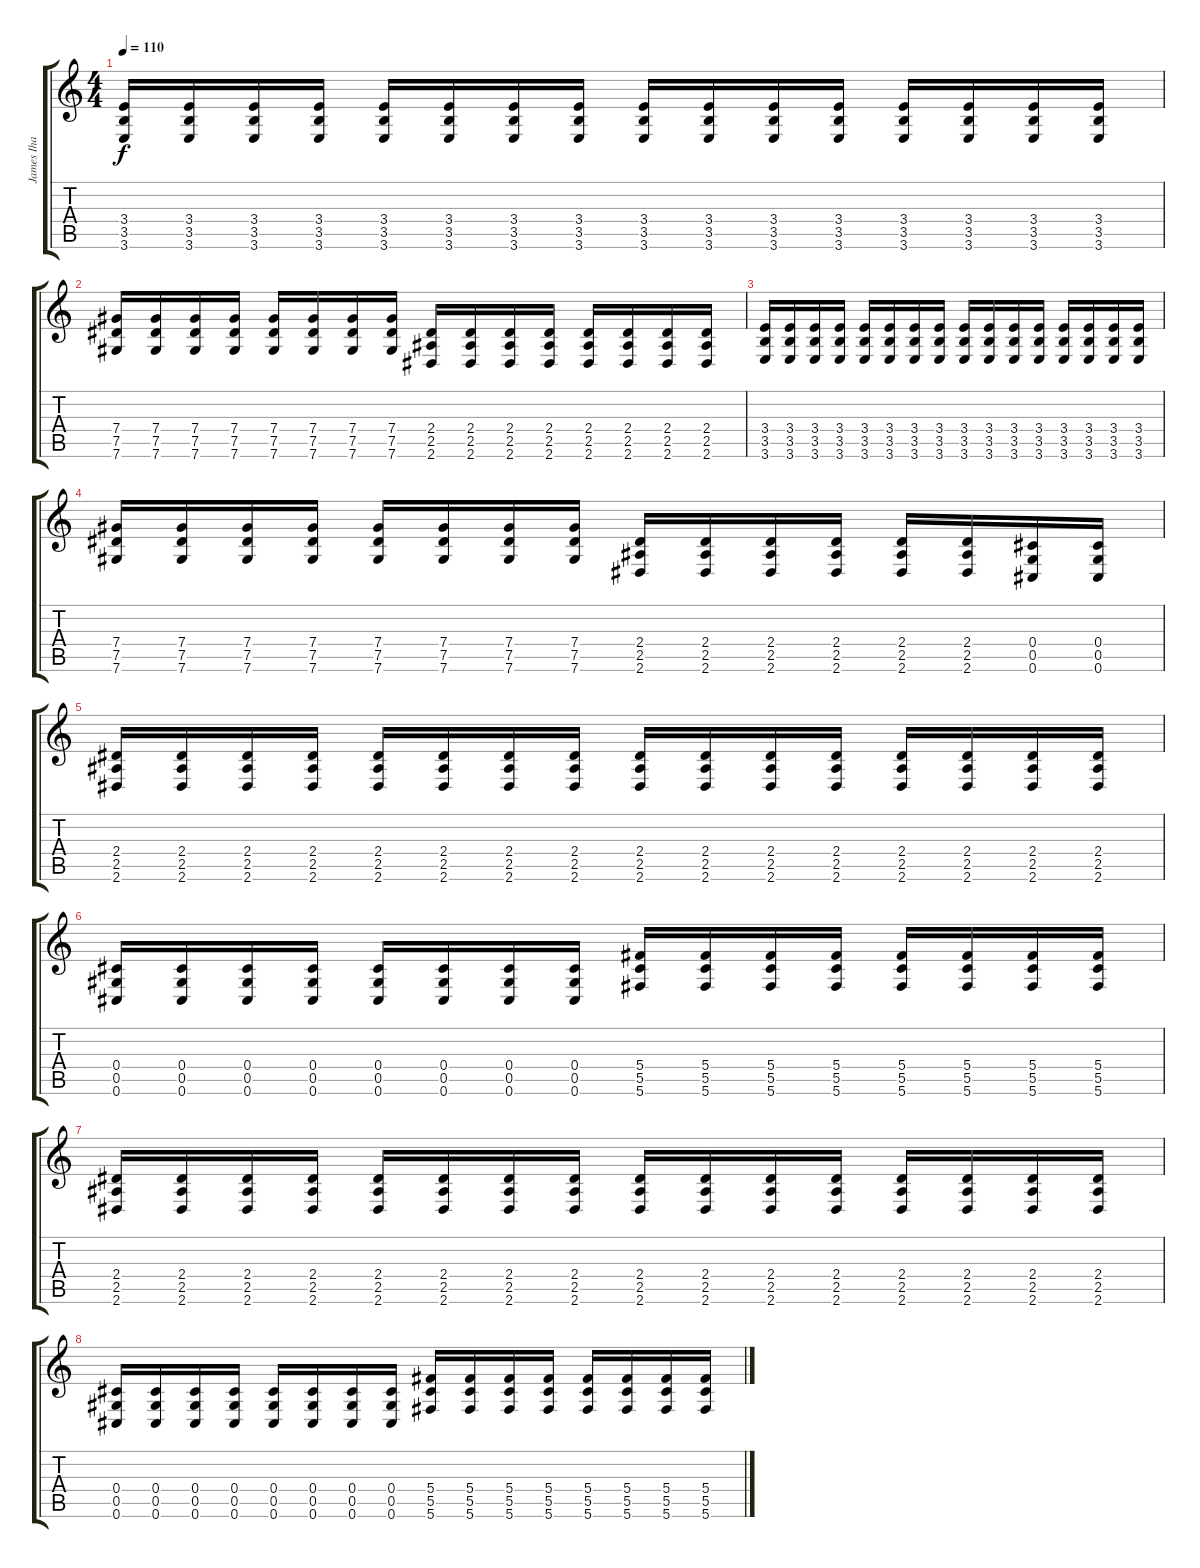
\track ("James Iha" "James Iha") {instrument distortionguitar}
\staff {score tabs}
\tuning (Eb4 Bb3 Gb3 Db3 Ab2 Db2) {hide}
\ts (4 4)
\tempo 110
\clef g2
\ks c
(3.4 3.5 3.6).16{dy f} (3.4 3.5 3.6).16 (3.4 3.5 3.6).16 (3.4 3.5 3.6).16 (3.4 3.5 3.6).16 (3.4 3.5 3.6).16 (3.4 3.5 3.6).16 (3.4 3.5 3.6).16 (3.4 3.5 3.6).16 (3.4 3.5 3.6).16 (3.4 3.5 3.6).16 (3.4 3.5 3.6).16 (3.4 3.5 3.6).16 (3.4 3.5 3.6).16 (3.4 3.5 3.6).16 (3.4 3.5 3.6).16 |
(7.4 7.5 7.6).16 (7.4 7.5 7.6).16 (7.4 7.5 7.6).16 (7.4 7.5 7.6).16 (7.4 7.5 7.6).16 (7.4 7.5 7.6).16 (7.4 7.5 7.6).16 (7.4 7.5 7.6).16 (2.4 2.5 2.6).16 (2.4 2.5 2.6).16 (2.4 2.5 2.6).16 (2.4 2.5 2.6).16 (2.4 2.5 2.6).16 (2.4 2.5 2.6).16 (2.4 2.5 2.6).16 (2.4 2.5 2.6).16 |
(3.4 3.5 3.6).16 (3.4 3.5 3.6).16 (3.4 3.5 3.6).16 (3.4 3.5 3.6).16 (3.4 3.5 3.6).16 (3.4 3.5 3.6).16 (3.4 3.5 3.6).16 (3.4 3.5 3.6).16 (3.4 3.5 3.6).16 (3.4 3.5 3.6).16 (3.4 3.5 3.6).16 (3.4 3.5 3.6).16 (3.4 3.5 3.6).16 (3.4 3.5 3.6).16 (3.4 3.5 3.6).16 (3.4 3.5 3.6).16 |
(7.4 7.5 7.6).16 (7.4 7.5 7.6).16 (7.4 7.5 7.6).16 (7.4 7.5 7.6).16 (7.4 7.5 7.6).16 (7.4 7.5 7.6).16 (7.4 7.5 7.6).16 (7.4 7.5 7.6).16 (2.4 2.5 2.6).16 (2.4 2.5 2.6).16 (2.4 2.5 2.6).16 (2.4 2.5 2.6).16 (2.4 2.5 2.6).16 (2.4 2.5 2.6).16 (0.4 0.5 0.6).16 (0.4 0.5 0.6).16 |
(2.4 2.5 2.6).16 (2.4 2.5 2.6).16 (2.4 2.5 2.6).16 (2.4 2.5 2.6).16 (2.4 2.5 2.6).16 (2.4 2.5 2.6).16 (2.4 2.5 2.6).16 (2.4 2.5 2.6).16 (2.4 2.5 2.6).16 (2.4 2.5 2.6).16 (2.4 2.5 2.6).16 (2.4 2.5 2.6).16 (2.4 2.5 2.6).16 (2.4 2.5 2.6).16 (2.4 2.5 2.6).16 (2.4 2.5 2.6).16 |
(0.4 0.5 0.6).16 (0.4 0.5 0.6).16 (0.4 0.5 0.6).16 (0.4 0.5 0.6).16 (0.4 0.5 0.6).16 (0.4 0.5 0.6).16 (0.4 0.5 0.6).16 (0.4 0.5 0.6).16 (5.4 5.5 5.6).16 (5.4 5.5 5.6).16 (5.4 5.5 5.6).16 (5.4 5.5 5.6).16 (5.4 5.5 5.6).16 (5.4 5.5 5.6).16 (5.4 5.5 5.6).16 (5.4 5.5 5.6).16 |
(2.4 2.5 2.6).16 (2.4 2.5 2.6).16 (2.4 2.5 2.6).16 (2.4 2.5 2.6).16 (2.4 2.5 2.6).16 (2.4 2.5 2.6).16 (2.4 2.5 2.6).16 (2.4 2.5 2.6).16 (2.4 2.5 2.6).16 (2.4 2.5 2.6).16 (2.4 2.5 2.6).16 (2.4 2.5 2.6).16 (2.4 2.5 2.6).16 (2.4 2.5 2.6).16 (2.4 2.5 2.6).16 (2.4 2.5 2.6).16 |
(0.4 0.5 0.6).16 (0.4 0.5 0.6).16 (0.4 0.5 0.6).16 (0.4 0.5 0.6).16 (0.4 0.5 0.6).16 (0.4 0.5 0.6).16 (0.4 0.5 0.6).16 (0.4 0.5 0.6).16 (5.4 5.5 5.6).16 (5.4 5.5 5.6).16 (5.4 5.5 5.6).16 (5.4 5.5 5.6).16 (5.4 5.5 5.6).16 (5.4 5.5 5.6).16 (5.4 5.5 5.6).16 (5.4 5.5 5.6).16
